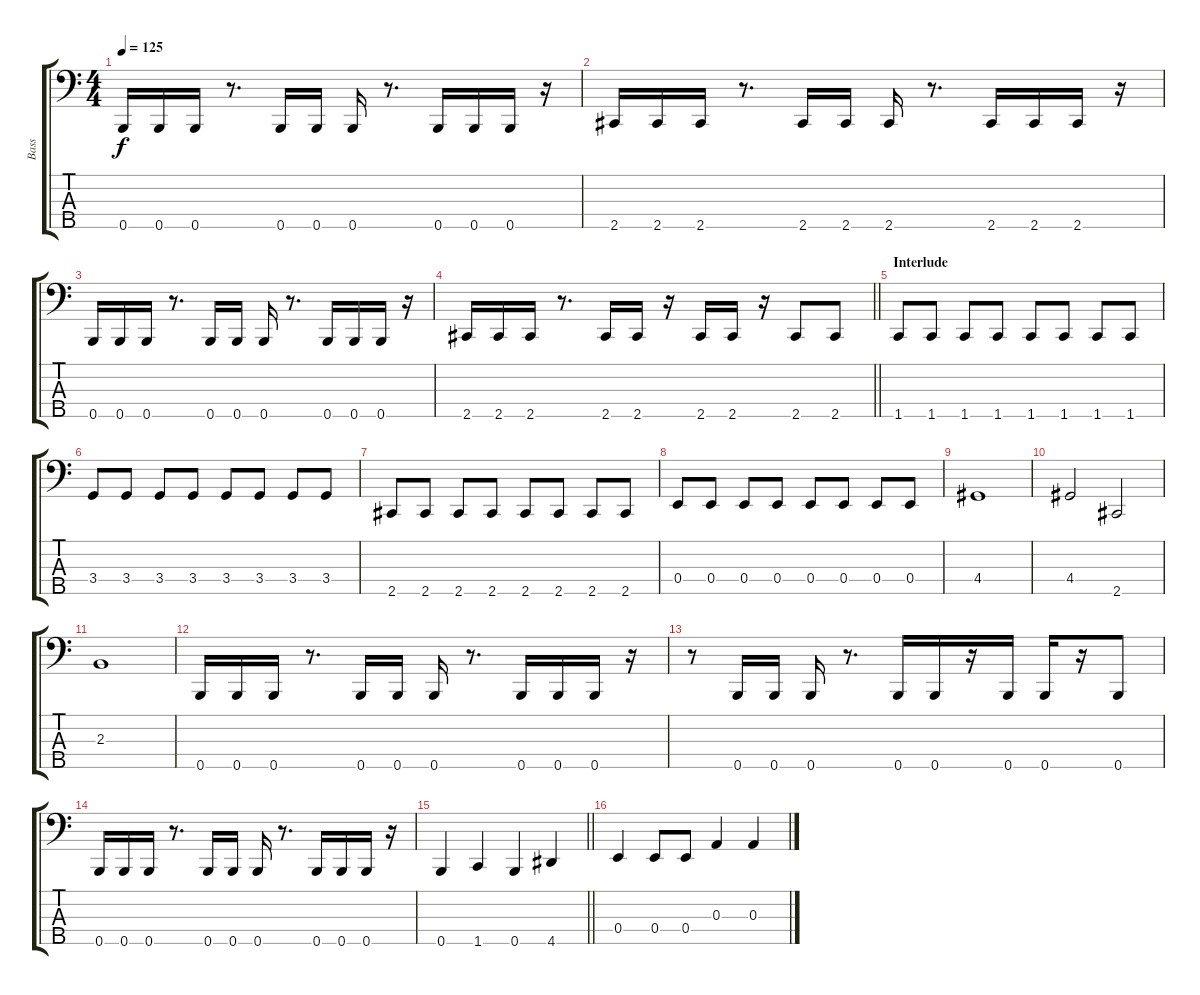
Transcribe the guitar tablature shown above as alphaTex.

\track ("Bass" "Bass") {instrument electricbassfinger}
\staff {score tabs}
\tuning (G2 D2 A1 E1 B0) {hide}
\ts (4 4)
\tempo 125
\clef f4
\ks c
0.5.16{dy f} 0.5.16 0.5.16 r.8{d} 0.5.16 0.5.16 0.5.16 r.8{d} 0.5.16 0.5.16 0.5.16 r.16 |
2.5.16 2.5.16 2.5.16 r.8{d} 2.5.16 2.5.16 2.5.16 r.8{d} 2.5.16 2.5.16 2.5.16 r.16 |
0.5.16 0.5.16 0.5.16 r.8{d} 0.5.16 0.5.16 0.5.16 r.8{d} 0.5.16 0.5.16 0.5.16 r.16 |
\barLineRight lightlight
2.5.16 2.5.16 2.5.16 r.8{d} 2.5.16 2.5.16 r.16 2.5.16 2.5.16 r.16 2.5.8 2.5.8 |
\section ("" "Interlude")
1.5.8 1.5.8 1.5.8 1.5.8 1.5.8 1.5.8 1.5.8 1.5.8 |
3.4.8 3.4.8 3.4.8 3.4.8 3.4.8 3.4.8 3.4.8 3.4.8 |
2.5.8 2.5.8 2.5.8 2.5.8 2.5.8 2.5.8 2.5.8 2.5.8 |
0.4.8 0.4.8 0.4.8 0.4.8 0.4.8 0.4.8 0.4.8 0.4.8 |
4.4.1 |
4.4.2 2.5.2 |
2.3.1 |
0.5.16 0.5.16 0.5.16 r.8{d} 0.5.16 0.5.16 0.5.16 r.8{d} 0.5.16 0.5.16 0.5.16 r.16 |
r.8 0.5.16 0.5.16 0.5.16 r.8{d} 0.5.16 0.5.16 r.16 0.5.16 0.5.16 r.16 0.5.8 |
0.5.16 0.5.16 0.5.16 r.8{d} 0.5.16 0.5.16 0.5.16 r.8{d} 0.5.16 0.5.16 0.5.16 r.16 |
\barLineRight lightlight
0.5.4 1.5.4 0.5.4 4.5.4 |
\section ("" "")
0.4.4 0.4.8 0.4.8 0.3.4 0.3.4
